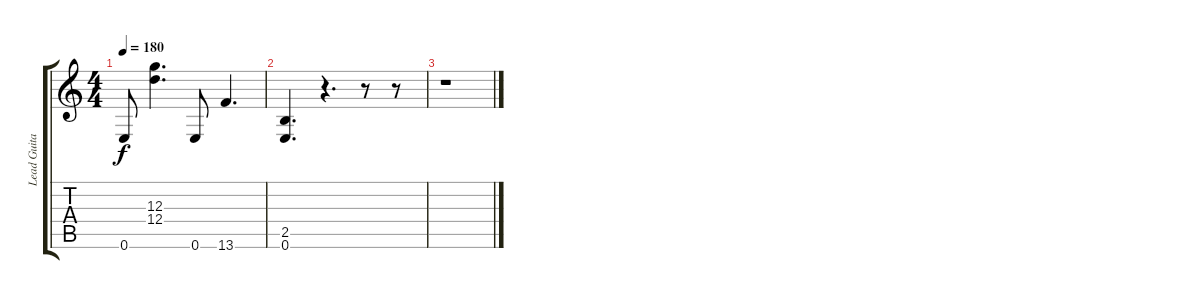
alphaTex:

\track ("Lead Guitar" "Lead Guita") {instrument distortionguitar}
\staff {score tabs}
\tuning (E4 B3 G3 D3 A2 E2) {hide}
\ts (4 4)
\tempo 180
\clef g2
\ks c
0.6.8{dy f} (12.3 12.4).4{d} 0.6.8 13.6.4{d} |
(2.5 0.6).4{d} r.4{d} r.8 r.8 |
r.1
